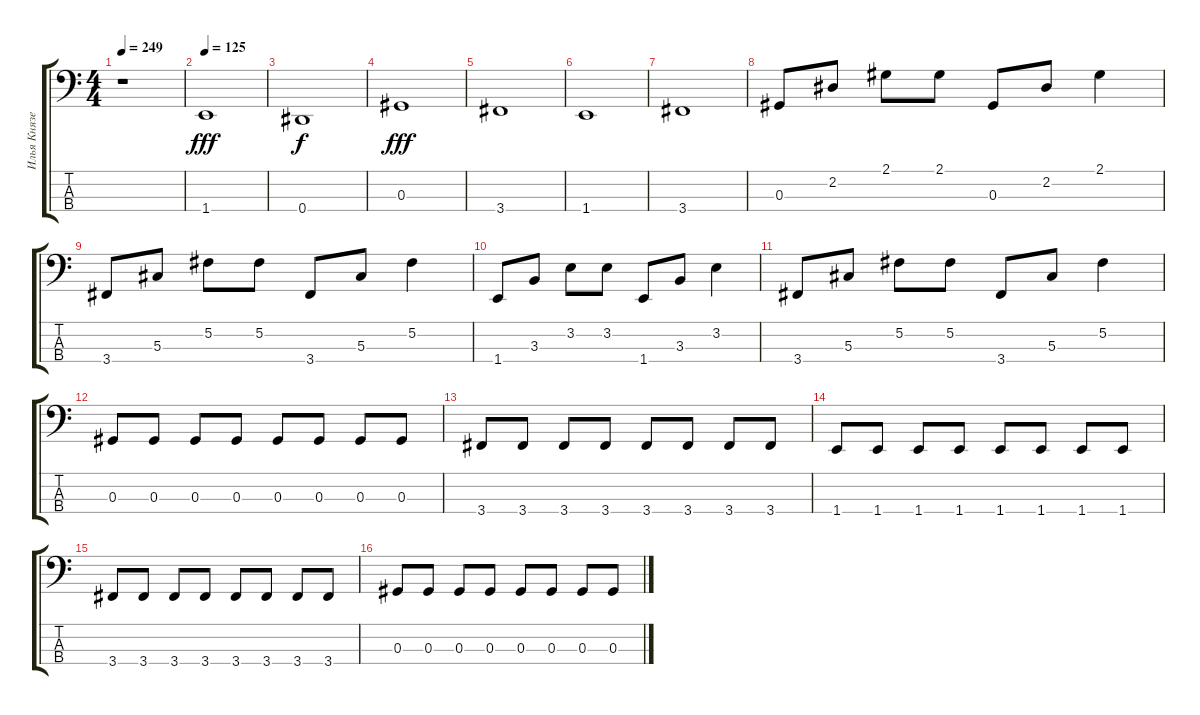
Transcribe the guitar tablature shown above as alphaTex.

\track ("Илья Князев" "Илья Князе") {instrument electricbassfinger}
\staff {score tabs}
\tuning (Gb2 Db2 Ab1 Eb1) {hide}
\ts (4 4)
\tempo 249
\clef f4
\ks c
r.1{dy fff} |
\tempo 125
1.4.1 |
0.4.1{dy f} |
0.3.1{dy fff} |
3.4.1 |
1.4.1 |
3.4.1 |
0.3.8 2.2.8 2.1.8 2.1.8 0.3.8 2.2.8 2.1.4 |
3.4.8 5.3.8 5.2.8 5.2.8 3.4.8 5.3.8 5.2.4 |
1.4.8 3.3.8 3.2.8 3.2.8 1.4.8 3.3.8 3.2.4 |
3.4.8 5.3.8 5.2.8 5.2.8 3.4.8 5.3.8 5.2.4 |
0.3.8 0.3.8 0.3.8 0.3.8 0.3.8 0.3.8 0.3.8 0.3.8 |
3.4.8 3.4.8 3.4.8 3.4.8 3.4.8 3.4.8 3.4.8 3.4.8 |
1.4.8 1.4.8 1.4.8 1.4.8 1.4.8 1.4.8 1.4.8 1.4.8 |
3.4.8 3.4.8 3.4.8 3.4.8 3.4.8 3.4.8 3.4.8 3.4.8 |
0.3.8 0.3.8 0.3.8 0.3.8 0.3.8 0.3.8 0.3.8 0.3.8
